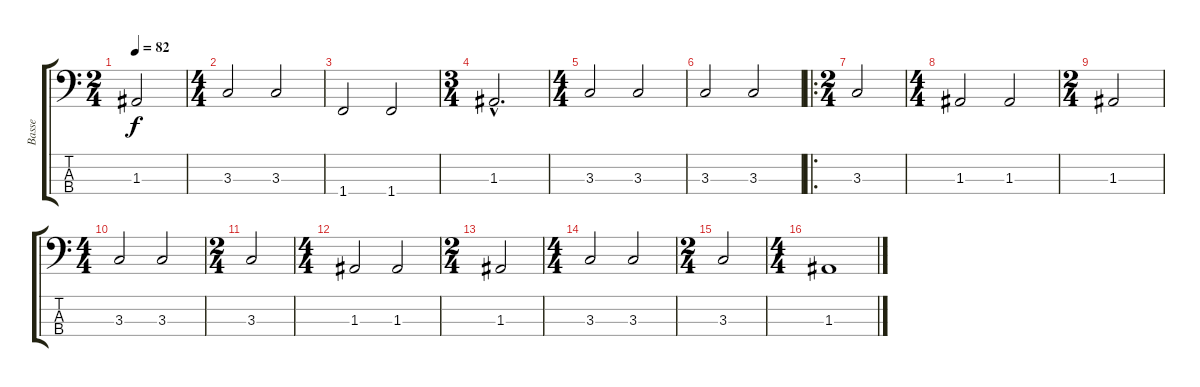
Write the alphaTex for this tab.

\track ("Basse" "Basse") {instrument electricbassfinger}
\staff {score tabs}
\tuning (G2 D2 A1 E1) {hide}
\ts (2 4)
\tempo 82
\clef f4
\ks c
1.3.2{dy f} |
\ts (4 4)
3.3.2 3.3.2 |
1.4.2 1.4.2 |
\ts (3 4)
1.3{hac}.2{d} |
\ts (4 4)
3.3.2 3.3.2 |
3.3.2 3.3.2 |
\ro
\ts (2 4)
3.3.2 |
\ts (4 4)
1.3.2 1.3.2 |
\ts (2 4)
1.3.2 |
\ts (4 4)
3.3.2 3.3.2 |
\ts (2 4)
3.3.2 |
\ts (4 4)
1.3.2 1.3.2 |
\ts (2 4)
1.3.2 |
\ts (4 4)
3.3.2 3.3.2 |
\ts (2 4)
3.3.2 |
\ts (4 4)
1.3.1
